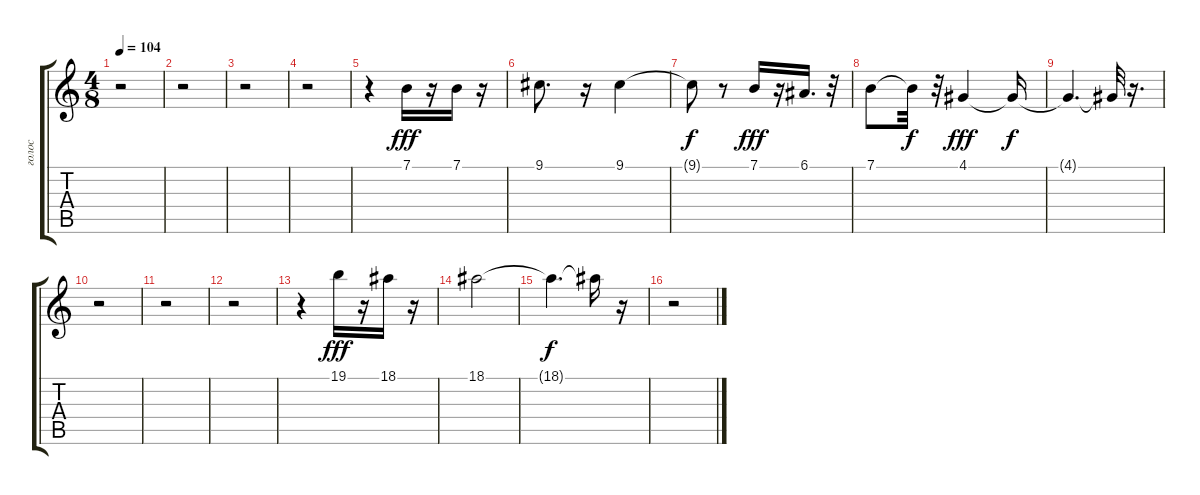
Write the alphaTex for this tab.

\track ("голос" "голос") {instrument fx5brightness}
\staff {score tabs}
\tuning (E4 B3 G3 D3 A2 E2) {hide}
\ts (4 8)
\tempo 104
\clef g2
\ks c
r.2{dy f} |
r.2 |
r.2 |
r.2 |
r.4 7.1.16{dy fff} r.16 7.1.16 r.16 |
9.1.8{d} r.16 9.1.4 |
9.1{t}.8{dy f} r.8 7.1.16{dy fff} r.16 6.1.16{d} r.32 |
7.1.8 7.1{t}.32{dy f} r.32 4.1.4{dy fff} 4.1{t}.16{dy f} |
4.1{t}.4{d} 4.1{t}.32 r.16{d} |
r.2 |
r.2 |
r.2 |
r.4 19.1.16{dy fff} r.16 18.1.16 r.16 |
18.1.2 |
18.1{t}.4{d dy f} 18.1{t}.16 r.16 |
r.2
